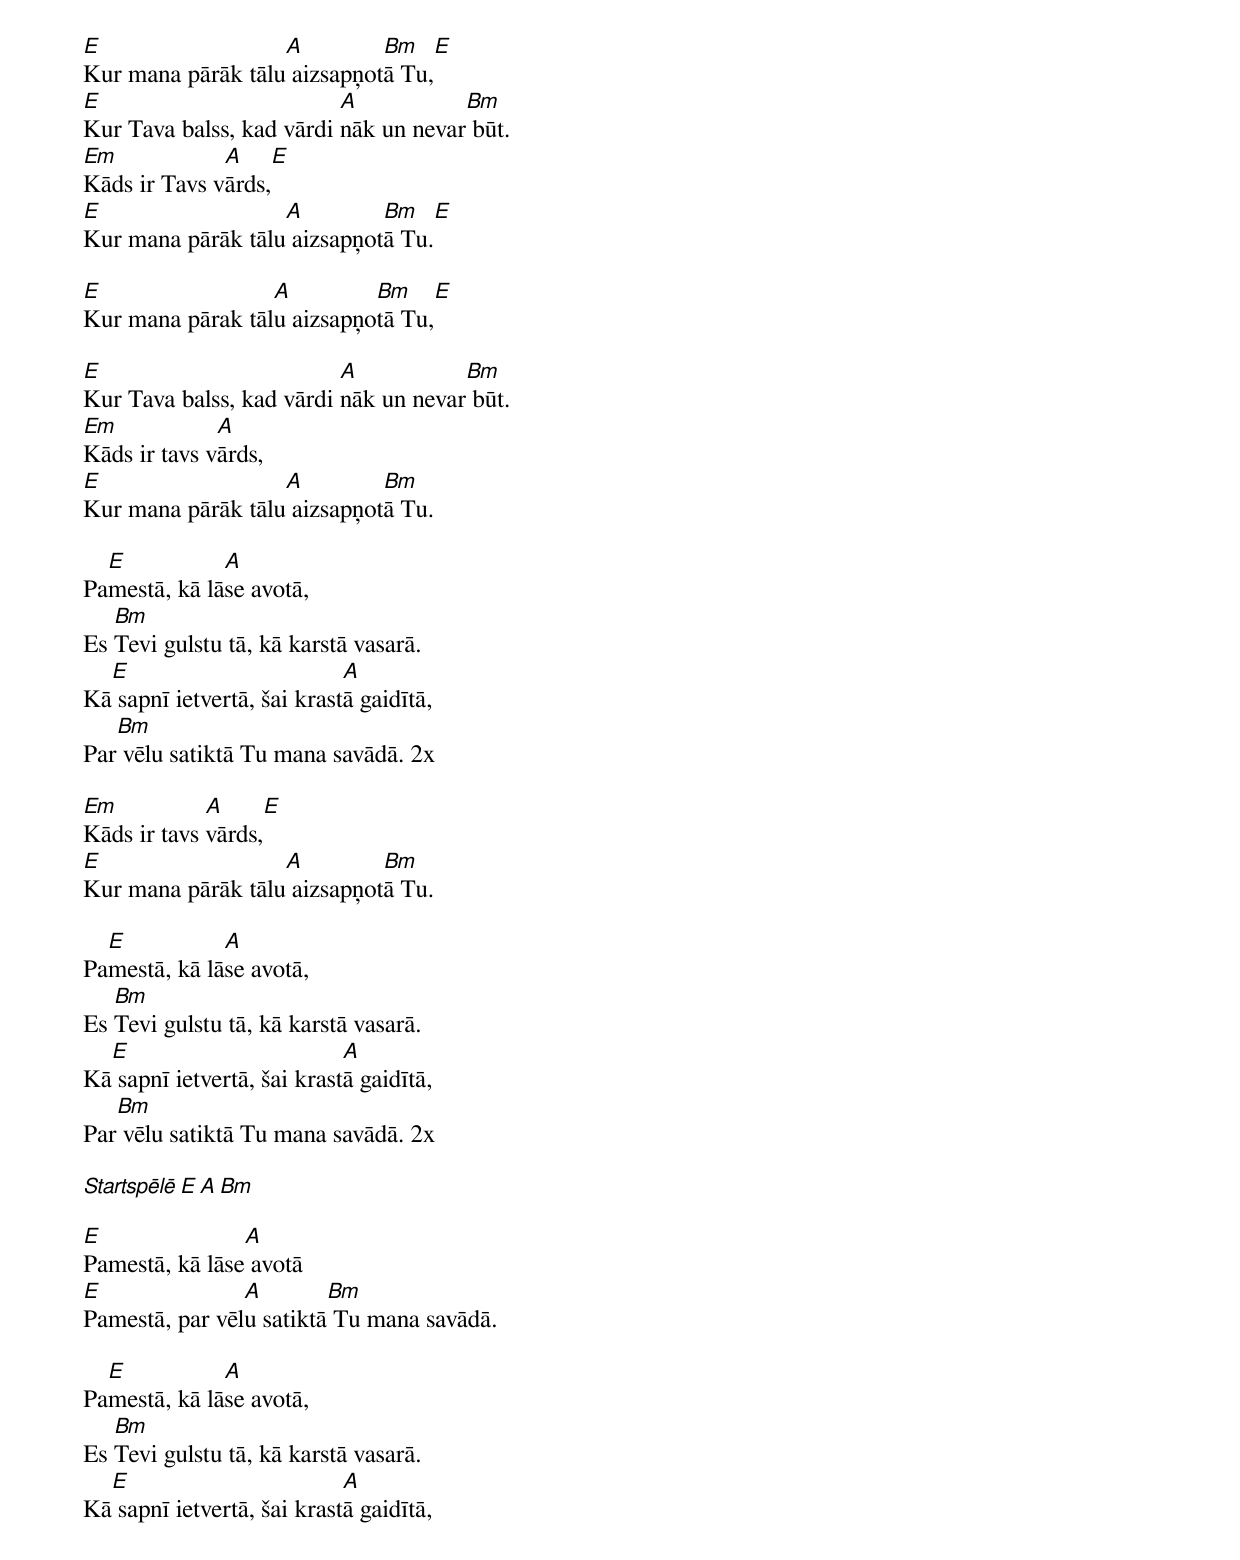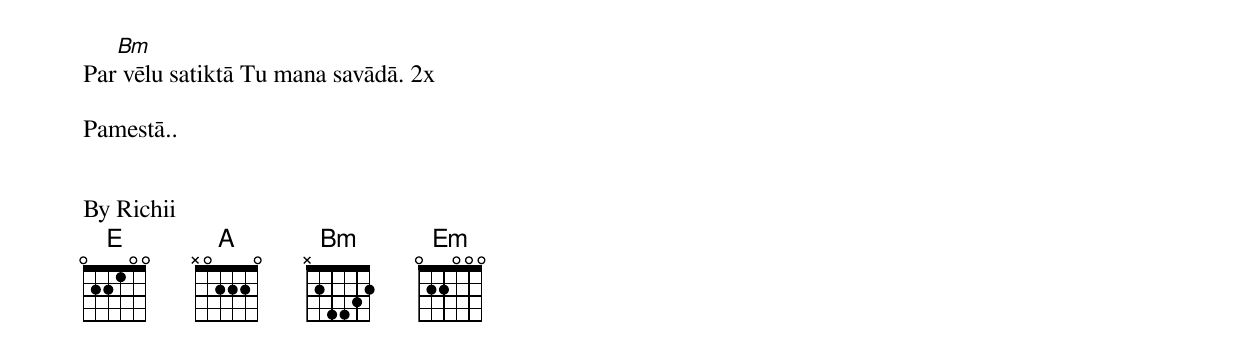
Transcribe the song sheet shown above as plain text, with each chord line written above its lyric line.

E                  A         Bm        E
Kur mana pārāk tālu aizsapņotā Tu,
E                         A           Bm
Kur Tava balss, kad vārdi nāk un nevar būt.
Em            A     E
Kāds ir Tavs vārds,
E                  A         Bm     E
Kur mana pārāk tālu aizsapņotā Tu.

E                 A         Bm      E
Kur mana pārak tālu aizsapņotā Tu,

E                         A           Bm
Kur Tava balss, kad vārdi nāk un nevar būt.
Em            A
Kāds ir tavs vārds,
E                  A         Bm
Kur mana pārāk tālu aizsapņotā Tu.

  E           A
Pamestā, kā lāse avotā,
   Bm
Es Tevi gulstu tā, kā karstā vasarā.
  E                         A
Kā sapnī ietvertā, šai krastā gaidītā,
   Bm
Par vēlu satiktā Tu mana savādā. 2x

Em           A      E
Kāds ir tavs vārds,
E                  A         Bm
Kur mana pārāk tālu aizsapņotā Tu.

  E           A
Pamestā, kā lāse avotā,
   Bm
Es Tevi gulstu tā, kā karstā vasarā.
  E                         A
Kā sapnī ietvertā, šai krastā gaidītā,
   Bm
Par vēlu satiktā Tu mana savādā. 2x

Startspēlē E A Bm

E               A
Pamestā, kā lāse avotā
E               A        Bm
Pamestā, par vēlu satiktā Tu mana savādā.

  E           A
Pamestā, kā lāse avotā,
   Bm
Es Tevi gulstu tā, kā karstā vasarā.
  E                         A
Kā sapnī ietvertā, šai krastā gaidītā,
   Bm
Par vēlu satiktā Tu mana savādā. 2x

Pamestā..


By Richii
